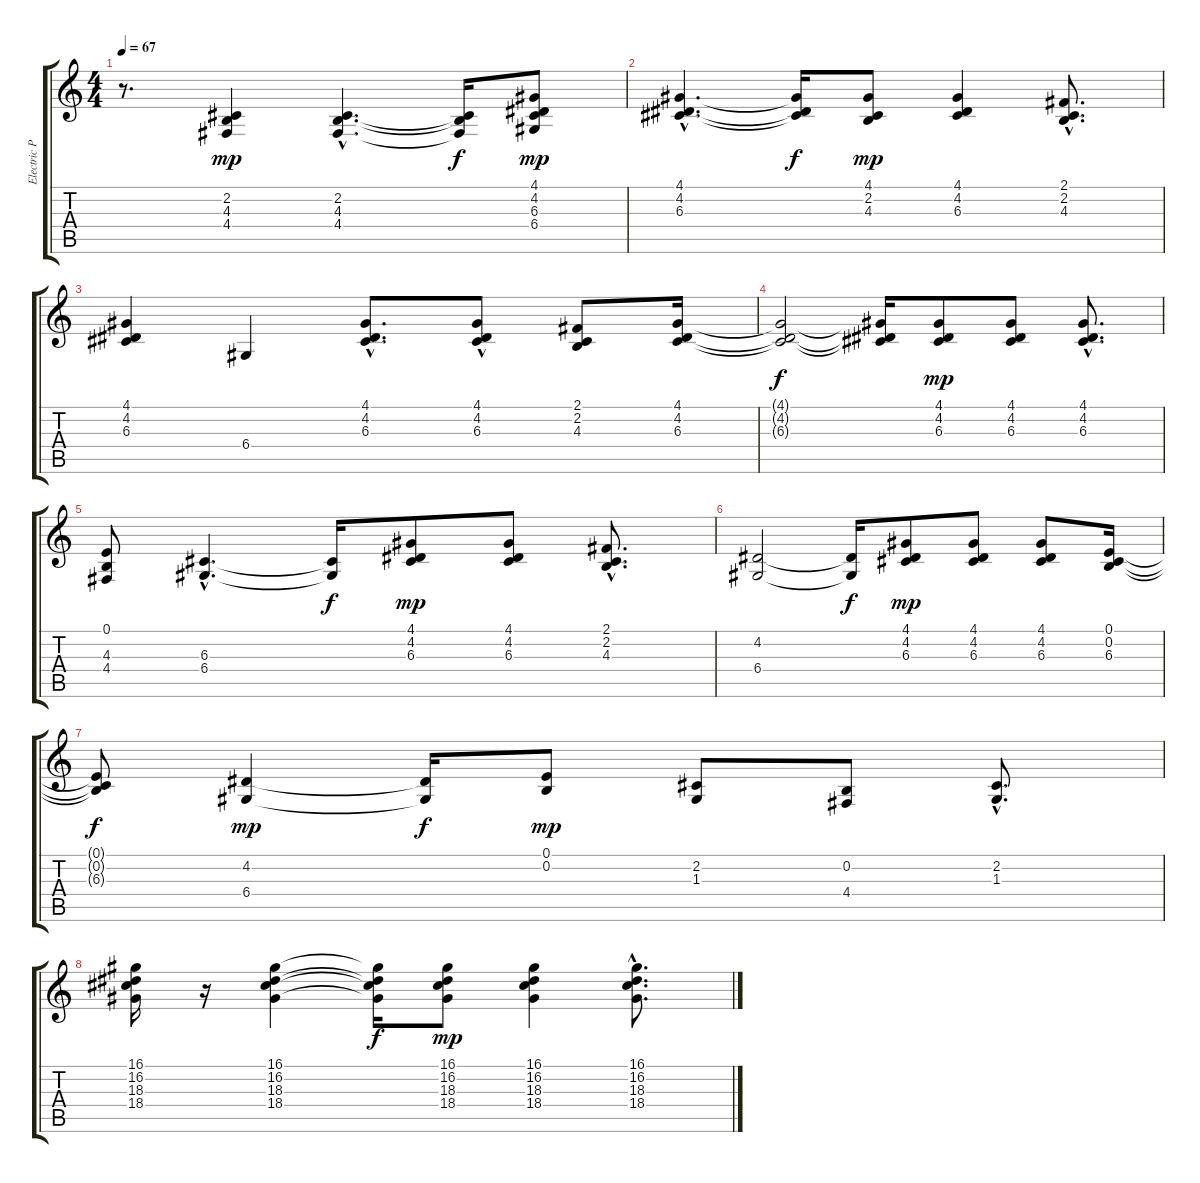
\track ("Electric Piano Upper" "Electric P") {instrument ocarina}
\staff {score tabs}
\tuning (E4 B3 G3 D3 A2 E2) {hide}
\ts (4 4)
\tempo 67
\clef g2
\ks c
r.8{d dy mp} (2.2 4.3 4.4).4 (2.2{hac} 4.3{hac} 4.4{hac}).4{d} (2.2{t} 4.3{t} 4.4{t}).16{dy f} (4.1 4.2 6.3 6.4).8{dy mp} |
(4.1{hac} 4.2{hac} 6.3{hac}).4{d} (4.1{t} 4.2{t} 6.3{t}).16{dy f} (4.1 2.2 4.3).8{dy mp} (4.1 4.2 6.3).4 (2.1{hac} 2.2{hac} 4.3{hac}).8{d} |
(4.1 4.2 6.3).4 6.4.4 (4.1{hac} 4.2{hac} 6.3{hac}).8{d} (4.1 4.2{hac} 6.3).8 (2.1 2.2 4.3).8 (4.1 4.2 6.3).16 |
(4.1{t} 4.2{t} 6.3{t}).2{dy f} (4.1{t} 4.2{t} 6.3{t}).16 (4.1 4.2 6.3).8{dy mp} (4.1 4.2 6.3).8 (4.1{hac} 4.2{hac} 6.3{hac}).8{d} |
(0.1 4.3 4.4).8 (6.3{hac} 6.4{hac}).4{d} (6.3{t} 6.4{t}).16{dy f} (4.1 4.2 6.3).8{dy mp} (4.1 4.2 6.3).8 (2.1{hac} 2.2{hac} 4.3{hac}).8{d} |
(4.2 6.4).2 (4.2{t} 6.4{t}).16{dy f} (4.1 4.2 6.3).8{dy mp} (4.1 4.2 6.3).8 (4.1 4.2 6.3).8 (0.1 0.2 6.3).16 |
(0.1{t} 0.2{t} 6.3{t}).8{dy f} (4.2 6.4).4{dy mp} (4.2{t} 6.4{t}).16{dy f} (0.1 0.2).8{dy mp} (2.2 1.3).8 (0.2 4.4).8 (2.2{hac} 1.3{hac}).8{d} |
(16.1 16.2 18.3 18.4).16 r.16 (16.1 16.2 18.3 18.4).4 (16.1{t} 16.2{t} 18.3{t} 18.4{t}).16{dy f} (16.1 16.2 18.3 18.4).8{dy mp} (16.1 16.2 18.3 18.4).4 (16.1{hac} 16.2{hac} 18.3{hac} 18.4{hac}).8{d}
